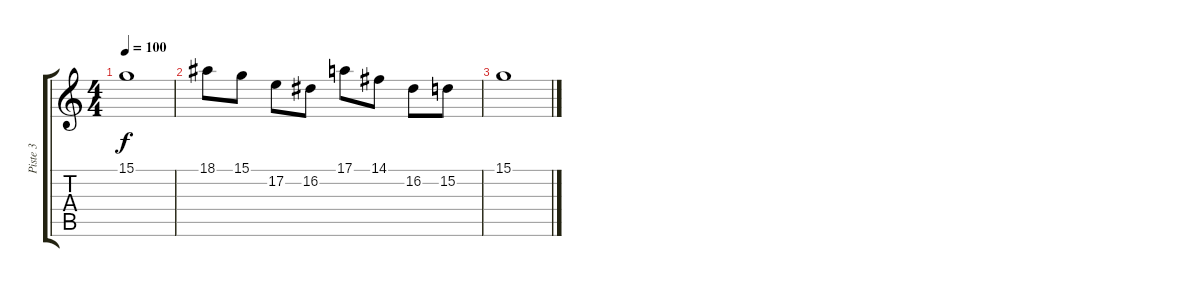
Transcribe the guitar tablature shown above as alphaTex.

\track ("Piste 3" "Piste 3") {instrument clarinet}
\staff {score tabs}
\tuning (E4 B3 G3 D3 A2 E2) {hide}
\ts (4 4)
\tempo 100
\clef g2
\ks c
15.1.1{dy f} |
18.1.8 15.1.8 17.2.8 16.2.8 17.1.8 14.1.8 16.2.8 15.2.8 |
15.1.1
